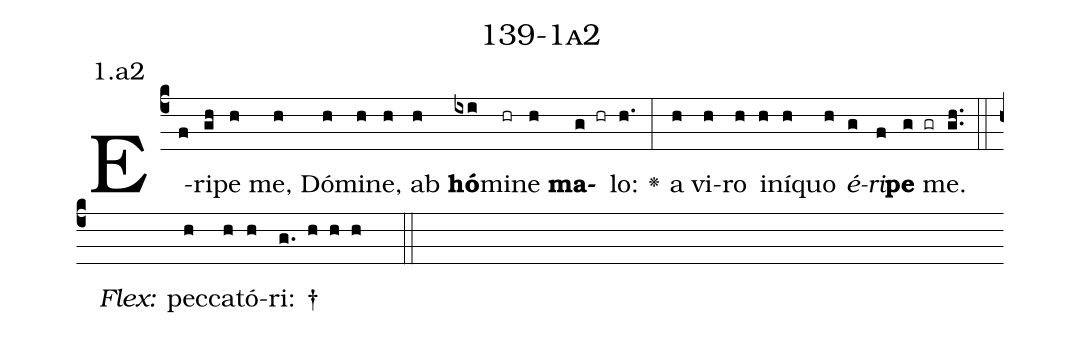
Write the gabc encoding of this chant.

name: 139-1a2;
annotation: 1.a2;
%%
(c4)E(f)ri(gh)pe(h) me,(h) Dó(h)mi(h)ne,(h) ab(h) <b>hó</b>(ixi)mi(hr)ne(h) <b>ma</b>(g hr)lo:(h.) <v>\greheightstar</v>(:) a(h) vi(h)ro(h) in(h)í(h)quo(h) <i>é</i>(g)<i>ri</i>(f)<b>pe</b>(g gr) me.(gh..) (::)
<i>Flex:</i>()  pec(h)ca(h)tó(h)ri: †(g. h h h  ::)

%E(h) u(h) o(g) u(f) a(g) e.(gh..) (::)
